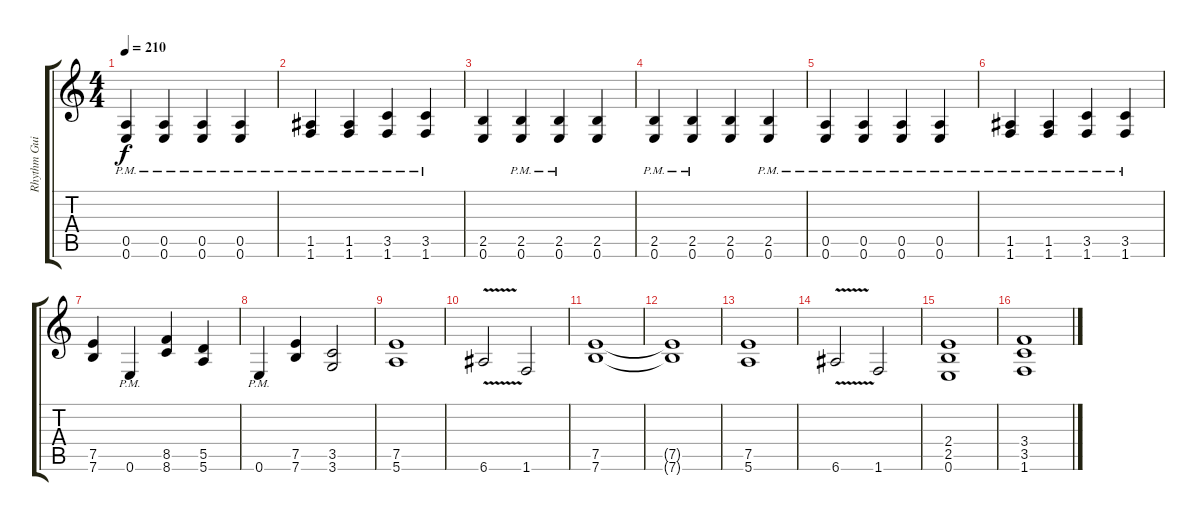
\track ("Rhythm Guitar L" "Rhythm Gui") {instrument distortionguitar}
\staff {score tabs}
\tuning (E4 B3 G3 D3 A2 E2) {hide}
\ts (4 4)
\tempo 210
\clef g2
\ks c
(0.5{pm} 0.6{pm}).4{dy f} (0.5{pm} 0.6{pm}).4 (0.5{pm} 0.6{pm}).4 (0.5{pm} 0.6{pm}).4 |
(1.5{pm} 1.6{pm}).4 (1.5{pm} 1.6{pm}).4 (3.5{pm} 1.6{pm}).4 (3.5{pm} 1.6{pm}).4 |
(2.5 0.6).4 (2.5{pm} 0.6{pm}).4 (2.5{pm} 0.6{pm}).4 (2.5 0.6).4 |
(2.5{pm} 0.6{pm}).4 (2.5{pm} 0.6{pm}).4 (2.5 0.6).4 (2.5{pm} 0.6{pm}).4 |
(0.5{pm} 0.6{pm}).4 (0.5{pm} 0.6{pm}).4 (0.5{pm} 0.6{pm}).4 (0.5{pm} 0.6{pm}).4 |
(1.5{pm} 1.6{pm}).4 (1.5{pm} 1.6{pm}).4 (3.5{pm} 1.6{pm}).4 (3.5{pm} 1.6{pm}).4 |
(7.5 7.6).4 0.6{pm}.4 (8.5 8.6).4 (5.5 5.6).4 |
0.6{pm}.4 (7.5 7.6).4 (3.5 3.6).2 |
(7.5 5.6).1 |
6.6{v}.2 1.6.2 |
(7.5 7.6).1 |
(7.5{t} 7.6{t}).1 |
(7.5 5.6).1 |
6.6{v}.2 1.6.2 |
(2.4 2.5 0.6).1 |
(3.4 3.5 1.6).1
